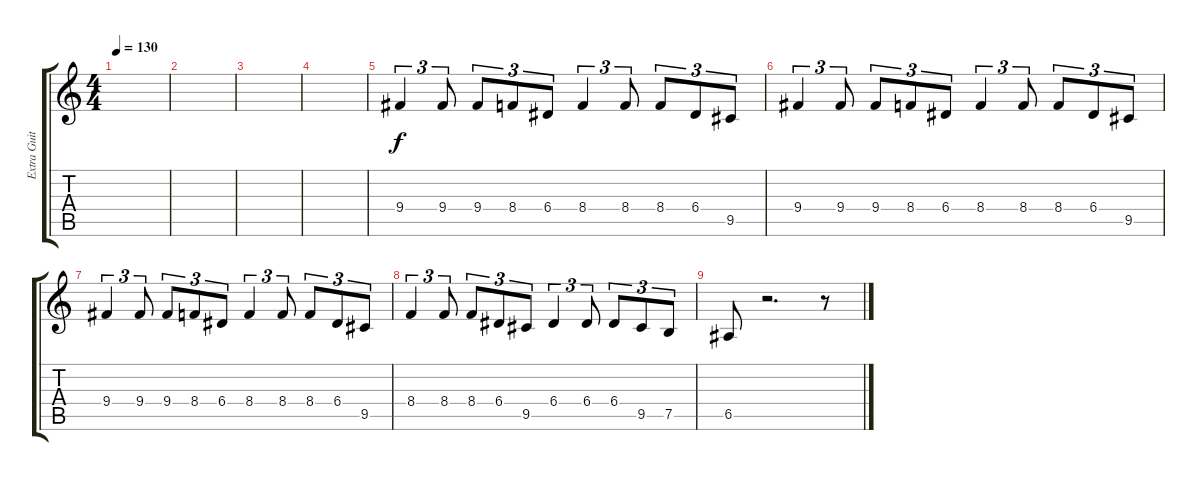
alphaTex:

\track ("Extra Guitar" "Extra Guit") {instrument distortionguitar}
\staff {score tabs}
\tuning (B3 Gb3 D3 A2 E2 B1) {hide}
\ts (4 4)
\tempo 130
\clef g2
\ks c
|
|
|
|
9.4.4{tu (3 2)} 9.4.8{tu (3 2)} 9.4.8{tu (3 2)} 8.4.8{tu (3 2)} 6.4.8{tu (3 2)} 8.4.4{tu (3 2)} 8.4.8{tu (3 2)} 8.4.8{tu (3 2)} 6.4.8{tu (3 2)} 9.5.8{tu (3 2)} |
9.4.4{tu (3 2)} 9.4.8{tu (3 2)} 9.4.8{tu (3 2)} 8.4.8{tu (3 2)} 6.4.8{tu (3 2)} 8.4.4{tu (3 2)} 8.4.8{tu (3 2)} 8.4.8{tu (3 2)} 6.4.8{tu (3 2)} 9.5.8{tu (3 2)} |
9.4.4{tu (3 2)} 9.4.8{tu (3 2)} 9.4.8{tu (3 2)} 8.4.8{tu (3 2)} 6.4.8{tu (3 2)} 8.4.4{tu (3 2)} 8.4.8{tu (3 2)} 8.4.8{tu (3 2)} 6.4.8{tu (3 2)} 9.5.8{tu (3 2)} |
8.4.4{tu (3 2)} 8.4.8{tu (3 2)} 8.4.8{tu (3 2)} 6.4.8{tu (3 2)} 9.5.8{tu (3 2)} 6.4.4{tu (3 2)} 6.4.8{tu (3 2)} 6.4.8{tu (3 2)} 9.5.8{tu (3 2)} 7.5.8{tu (3 2)} |
6.5.8 r.2{d} r.8
